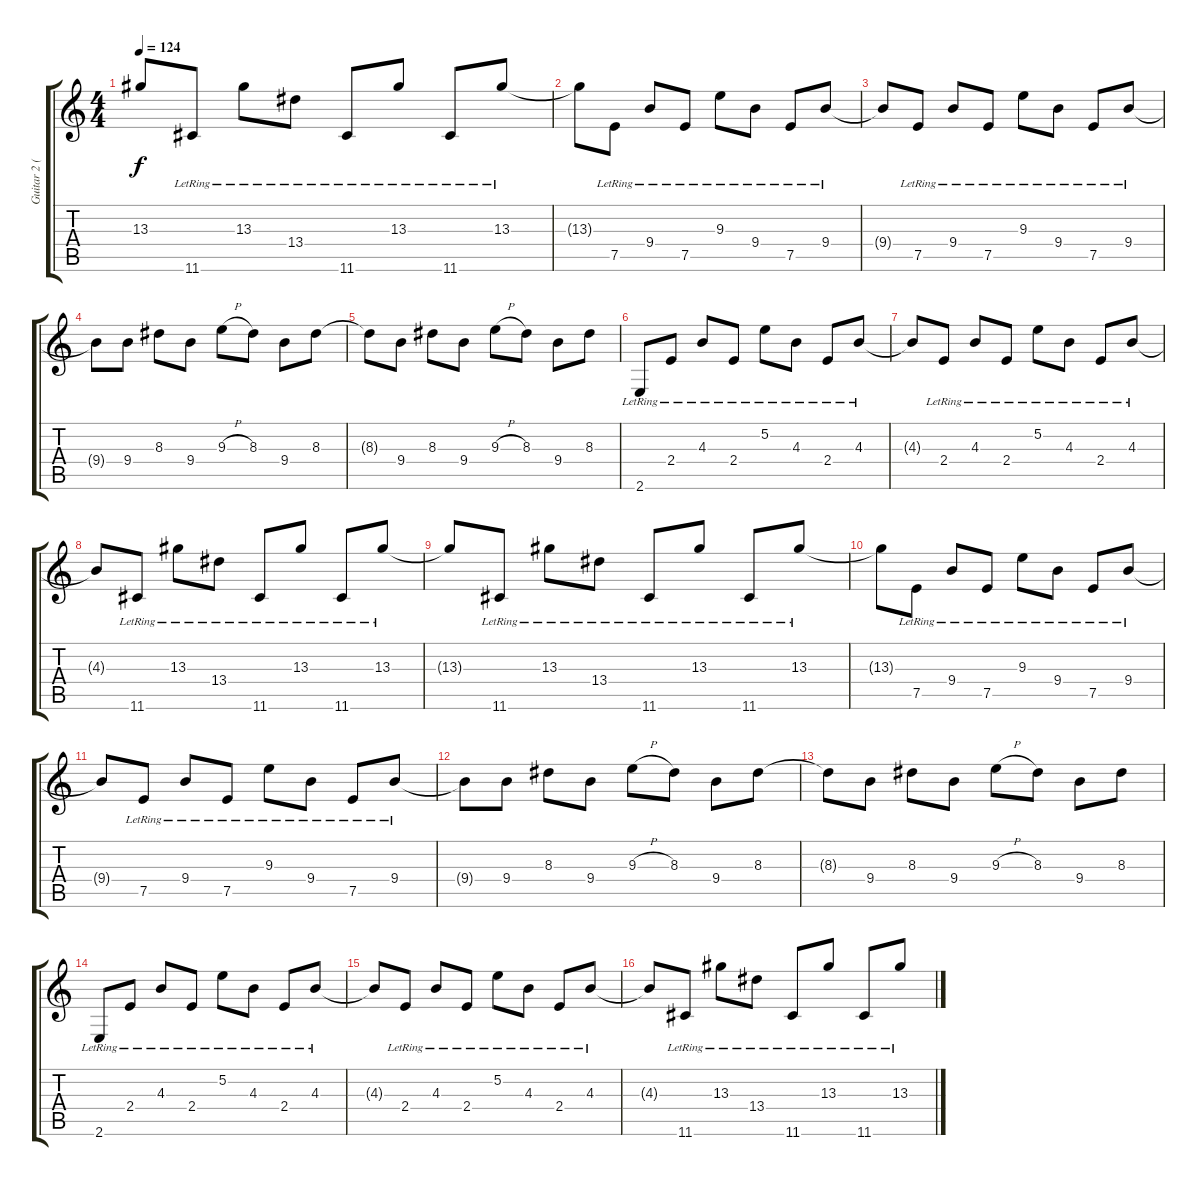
\track ("Guitar 2 (Joshua Brigham)" "Guitar 2 (") {instrument distortionguitar}
\staff {score tabs}
\tuning (E4 B3 G3 D3 A2 D2) {hide}
\ts (4 4)
\tempo 124
\clef g2
\ks c
13.3{t}.8{dy f} 11.6{lr}.8 13.3{lr}.8 13.4{lr}.8 11.6{lr}.8 13.3{lr}.8 11.6{lr}.8 13.3{lr}.8 |
13.3{t}.8 7.5{lr}.8 9.4{lr}.8 7.5{lr}.8 9.3{lr}.8 9.4{lr}.8 7.5{lr}.8 9.4{lr}.8 |
9.4{t}.8 7.5{lr}.8 9.4{lr}.8 7.5{lr}.8 9.3{lr}.8 9.4{lr}.8 7.5{lr}.8 9.4{lr}.8 |
9.4{t}.8 9.4.8 8.3.8 9.4.8 9.3{h}.8 8.3.8 9.4.8 8.3.8 |
8.3{t}.8 9.4.8 8.3.8 9.4.8 9.3{h}.8 8.3.8 9.4.8 8.3.8 |
2.6{lr}.8 2.4{lr}.8 4.3{lr}.8 2.4{lr}.8 5.2{lr}.8 4.3{lr}.8 2.4{lr}.8 4.3{lr}.8 |
4.3{t}.8 2.4{lr}.8 4.3{lr}.8 2.4{lr}.8 5.2{lr}.8 4.3{lr}.8 2.4{lr}.8 4.3{lr}.8 |
4.3{t}.8 11.6{lr}.8 13.3{lr}.8 13.4{lr}.8 11.6{lr}.8 13.3{lr}.8 11.6{lr}.8 13.3{lr}.8 |
13.3{t}.8 11.6{lr}.8 13.3{lr}.8 13.4{lr}.8 11.6{lr}.8 13.3{lr}.8 11.6{lr}.8 13.3{lr}.8 |
13.3{t}.8 7.5{lr}.8 9.4{lr}.8 7.5{lr}.8 9.3{lr}.8 9.4{lr}.8 7.5{lr}.8 9.4{lr}.8 |
9.4{t}.8 7.5{lr}.8 9.4{lr}.8 7.5{lr}.8 9.3{lr}.8 9.4{lr}.8 7.5{lr}.8 9.4{lr}.8 |
9.4{t}.8 9.4.8 8.3.8 9.4.8 9.3{h}.8 8.3.8 9.4.8 8.3.8 |
8.3{t}.8 9.4.8 8.3.8 9.4.8 9.3{h}.8 8.3.8 9.4.8 8.3.8 |
2.6{lr}.8 2.4{lr}.8 4.3{lr}.8 2.4{lr}.8 5.2{lr}.8 4.3{lr}.8 2.4{lr}.8 4.3{lr}.8 |
4.3{t}.8 2.4{lr}.8 4.3{lr}.8 2.4{lr}.8 5.2{lr}.8 4.3{lr}.8 2.4{lr}.8 4.3{lr}.8 |
4.3{t}.8 11.6{lr}.8 13.3{lr}.8 13.4{lr}.8 11.6{lr}.8 13.3{lr}.8 11.6{lr}.8 13.3{lr}.8
